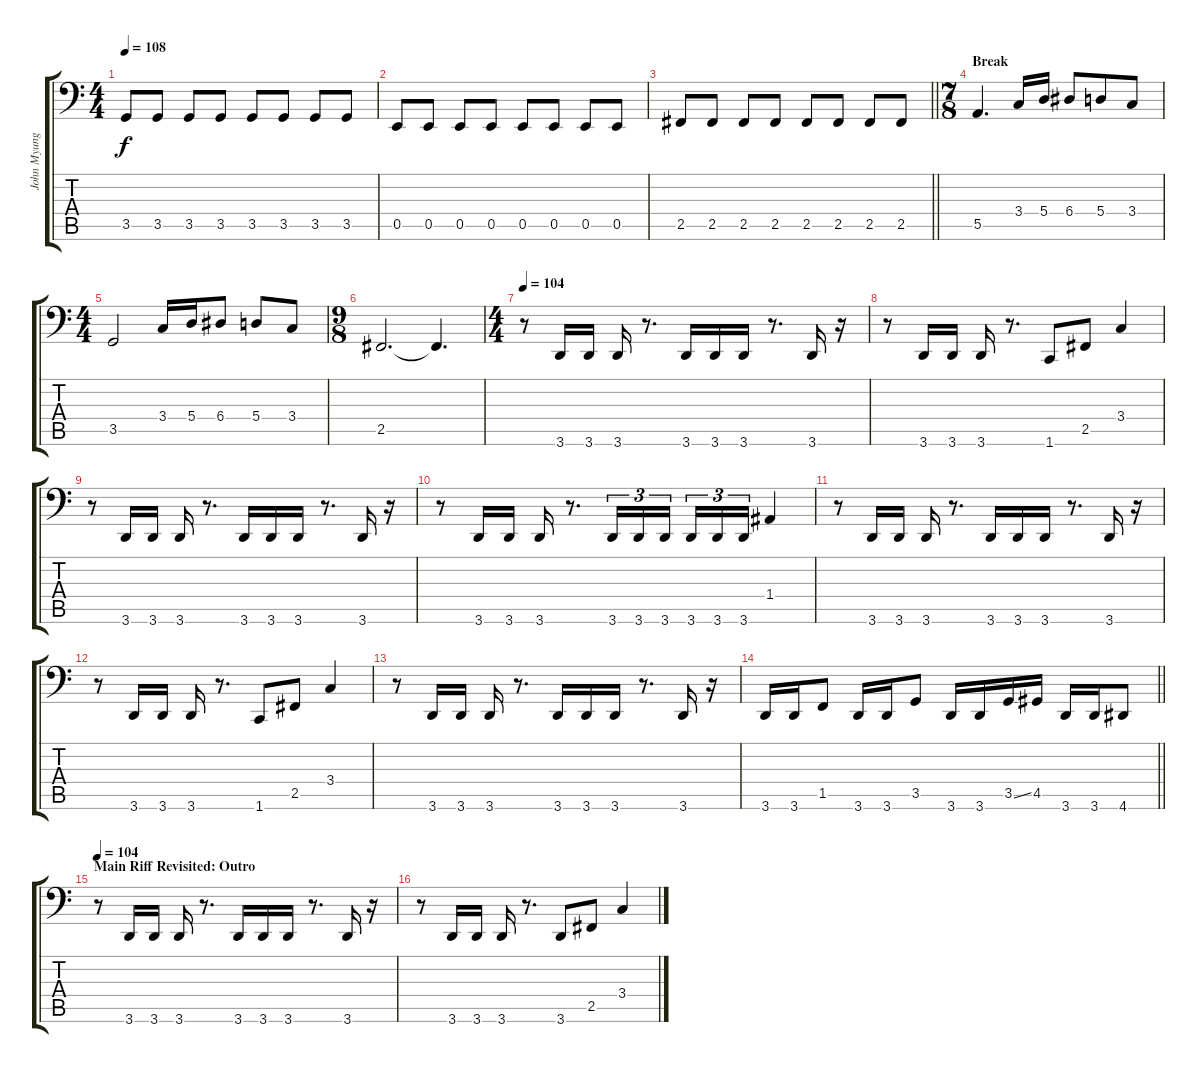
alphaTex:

\track ("John Myung" "John Myung") {instrument electricbassfinger}
\staff {score tabs}
\tuning (C3 G2 D2 A1 E1 B0) {hide}
\ts (4 4)
\tempo 108
\clef f4
\ks c
3.5.8{dy f} 3.5.8 3.5.8 3.5.8 3.5.8 3.5.8 3.5.8 3.5.8 |
0.5.8 0.5.8 0.5.8 0.5.8 0.5.8 0.5.8 0.5.8 0.5.8 |
\barLineRight lightlight
2.5.8 2.5.8 2.5.8 2.5.8 2.5.8 2.5.8 2.5.8 2.5.8 |
\ts (7 8)
\section ("" "Break")
5.5.4{d} 3.4.16 5.4.16 6.4.8 5.4.8 3.4.8 |
\ts (4 4)
3.5.2 3.4.16 5.4.16 6.4.8 5.4.8 3.4.8 |
\ts (9 8)
2.5.2{d} 2.5{t}.4{d} |
\ts (4 4)
\tempo 104
r.8 3.6.16 3.6.16 3.6.16 r.8{d} 3.6.16 3.6.16 3.6.16 r.8{d} 3.6.16 r.16 |
r.8 3.6.16 3.6.16 3.6.16 r.8{d} 1.6.8 2.5.8 3.4.4 |
r.8 3.6.16 3.6.16 3.6.16 r.8{d} 3.6.16 3.6.16 3.6.16 r.8{d} 3.6.16 r.16 |
r.8 3.6.16 3.6.16 3.6.16 r.8{d} 3.6.16{tu (3 2)} 3.6.16{tu (3 2)} 3.6.16{tu (3 2) beam splitsecondary} 3.6.16{tu (3 2)} 3.6.16{tu (3 2)} 3.6.16{tu (3 2)} 1.4.4 |
r.8 3.6.16 3.6.16 3.6.16 r.8{d} 3.6.16 3.6.16 3.6.16 r.8{d} 3.6.16 r.16 |
r.8 3.6.16 3.6.16 3.6.16 r.8{d} 1.6.8 2.5.8 3.4.4 |
r.8 3.6.16 3.6.16 3.6.16 r.8{d} 3.6.16 3.6.16 3.6.16 r.8{d} 3.6.16 r.16 |
\barLineRight lightlight
3.6.16 3.6.16 1.5.8 3.6.16 3.6.16 3.5.8 3.6.16 3.6.16 3.5{ss}.16 4.5.16 3.6.16 3.6.16 4.6.8 |
\section ("" "Main Riff Revisited: Outro")
\tempo 104
r.8 3.6.16 3.6.16 3.6.16 r.8{d} 3.6.16 3.6.16 3.6.16 r.8{d} 3.6.16 r.16 |
r.8 3.6.16 3.6.16 3.6.16 r.8{d} 3.6.8 2.5.8 3.4.4
